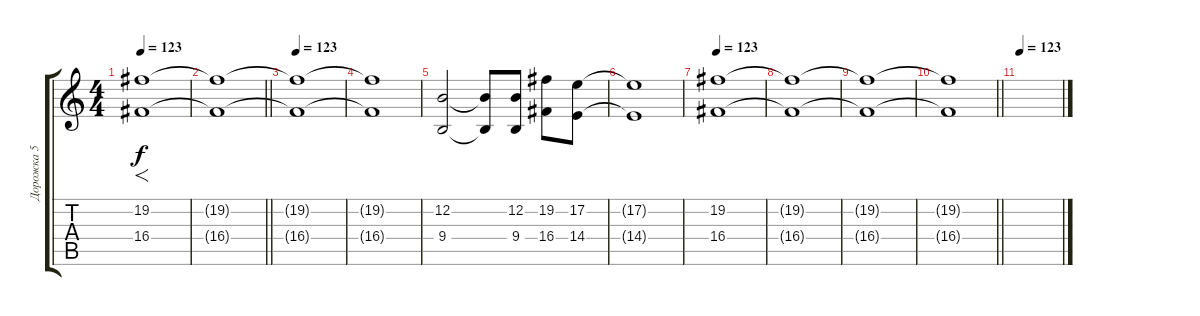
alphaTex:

\track ("Дорожка 5" "Дорожка 5") {instrument voiceoohs}
\staff {score tabs}
\tuning (E4 B3 G3 D3 A2 E2) {hide}
\ts (4 4)
\tempo 123
\clef g2
\ks c
(19.2 16.4).1{f dy f} |
\barLineRight lightlight
(19.2{t} 16.4{t}).1 |
\tempo 123
(19.2{t} 16.4{t}).1 |
(19.2{t} 16.4{t}).1 |
(12.2 9.4).2 (12.2{t} 9.4{t}).8 (12.2 9.4).8 (19.2 16.4).8 (17.2 14.4).8 |
(17.2{t} 14.4{t}).1 |
\tempo 123
(19.2 16.4).1 |
(19.2{t} 16.4{t}).1 |
(19.2{t} 16.4{t}).1 |
\barLineRight lightlight
(19.2{t} 16.4{t}).1 |
\tempo 123
